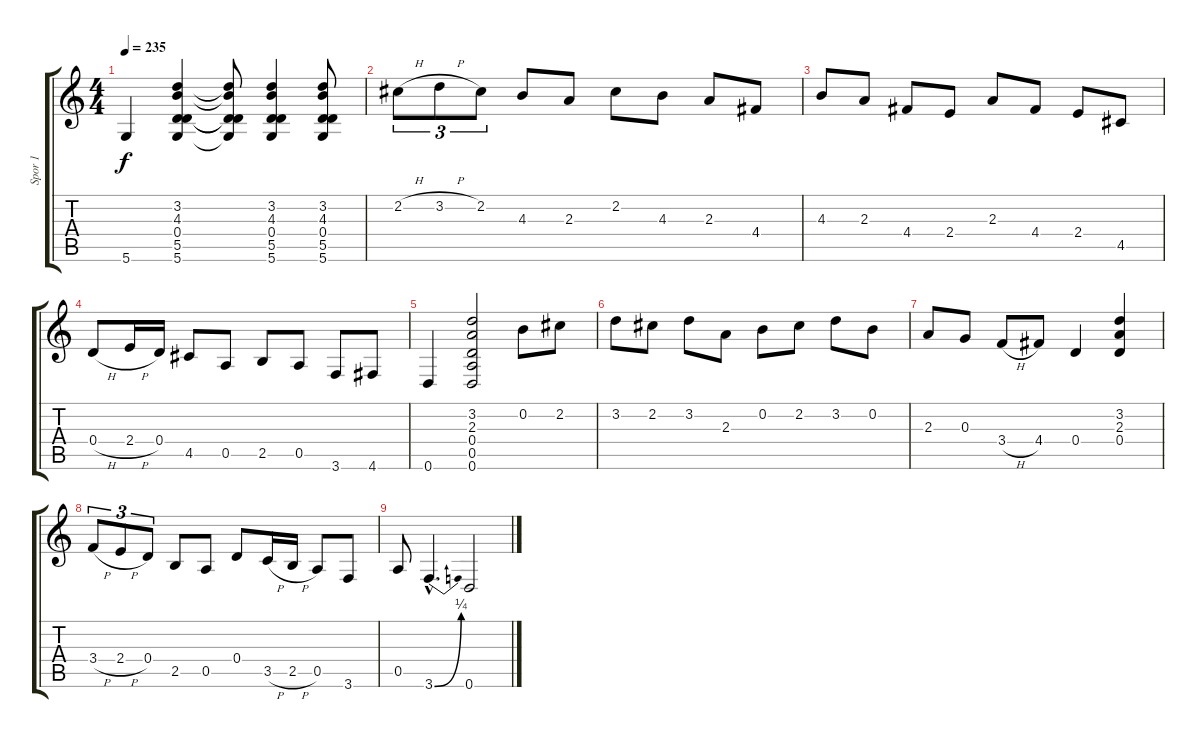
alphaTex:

\track ("Spor 1" "Spor 1") {instrument acousticguitarnylon}
\staff {score tabs}
\tuning (E4 B3 G3 D3 A2 D2) {hide}
\ts (4 4)
\tempo 235
\clef g2
\ks c
5.6.4{dy f} (3.2 4.3 0.4 5.5 5.6).4 (3.2{t} 4.3{t} 0.4{t} 5.5{t} 5.6{t}).8 (3.2 4.3 0.4 5.5 5.6).4 (3.2 4.3 0.4 5.5 5.6).8 |
2.2{h}.8{tu (3 2)} 3.2{h}.8{tu (3 2)} 2.2.8{tu (3 2)} 4.3.8 2.3.8 2.2.8 4.3.8 2.3.8 4.4.8 |
4.3.8 2.3.8 4.4.8 2.4.8 2.3.8 4.4.8 2.4.8 4.5.8 |
0.4{h}.8 2.4{h}.16 0.4.16 4.5.8 0.5.8 2.5.8 0.5.8 3.6.8 4.6.8 |
0.6.4 (3.2 2.3 0.4 0.5 0.6).2 0.2.8 2.2.8 |
3.2.8 2.2.8 3.2.8 2.3.8 0.2.8 2.2.8 3.2.8 0.2.8 |
2.3.8 0.3.8 3.4{h}.8 4.4.8 0.4.4 (3.2 2.3 0.4).4 |
3.4{h}.8{tu (3 2)} 2.4{h}.8{tu (3 2)} 0.4.8{tu (3 2)} 2.5.8 0.5.8 0.4.8 3.5{h}.16 2.5{h}.16 0.5.8 3.6.8 |
0.5.8 3.6{be (bend 0 0 60 1) hac}.4{d} 0.6.2
